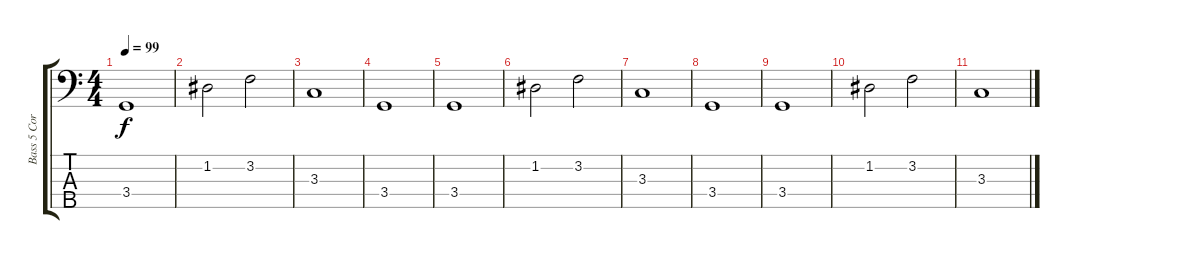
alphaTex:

\track ("Bass 5 Cordes " "Bass 5 Cor") {instrument electricbassfinger}
\staff {score tabs}
\tuning (G2 D2 A1 E1 B0) {hide}
\ts (4 4)
\tempo 99
\clef f4
\ks c
3.4.1{dy f} |
1.2.2 3.2.2 |
3.3.1 |
3.4.1 |
3.4.1 |
1.2.2 3.2.2 |
3.3.1 |
3.4.1 |
3.4.1 |
1.2.2 3.2.2 |
3.3.1
